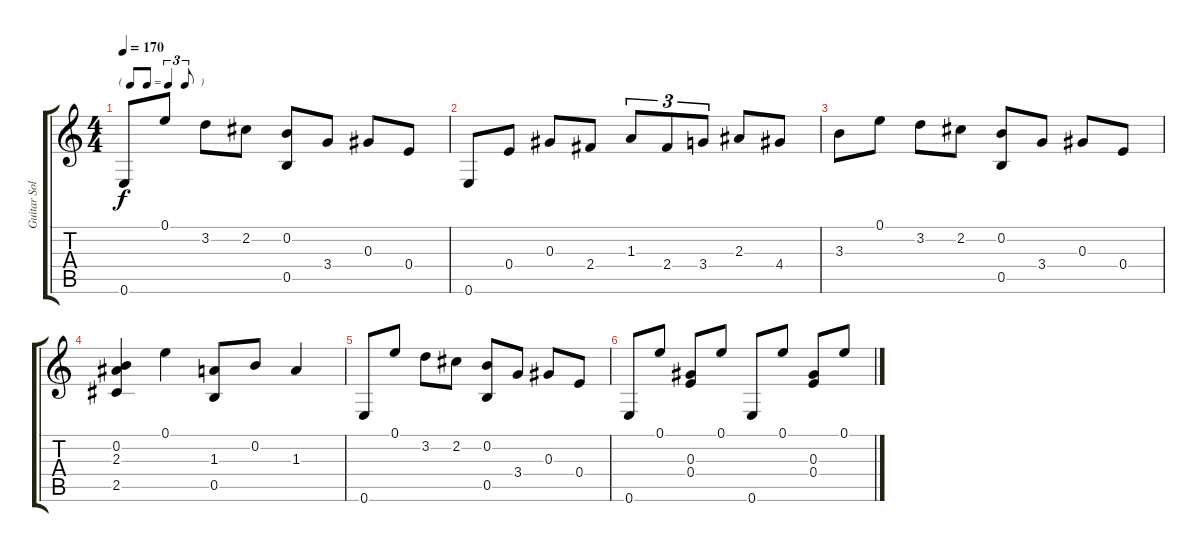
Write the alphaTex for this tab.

\track ("Guitar Solo" "Guitar Sol") {instrument acousticguitarsteel}
\staff {score tabs}
\tuning (E4 B3 Ab3 E3 B2 E2) {hide}
\ts (4 4)
\tf triplet8th
\tempo 170
\clef g2
\ks c
0.6.8{dy f} 0.1.8 3.2.8 2.2.8 (0.2 0.5).8 3.4.8 0.3.8 0.4.8 |
0.6.8 0.4.8 0.3.8 2.4.8 1.3.8{tu (3 2)} 2.4.8{tu (3 2)} 3.4.8{tu (3 2)} 2.3.8 4.4.8 |
3.3.8 0.1.8 3.2.8 2.2.8 (0.2 0.5).8 3.4.8 0.3.8 0.4.8 |
(0.2 2.3 2.5).4 0.1.4 (1.3 0.5).8 0.2.8 1.3.4 |
0.6.8 0.1.8 3.2.8 2.2.8 (0.2 0.5).8 3.4.8 0.3.8 0.4.8 |
0.6.8 0.1.8 (0.3 0.4).8 0.1.8 0.6.8 0.1.8 (0.3 0.4).8 0.1.8
